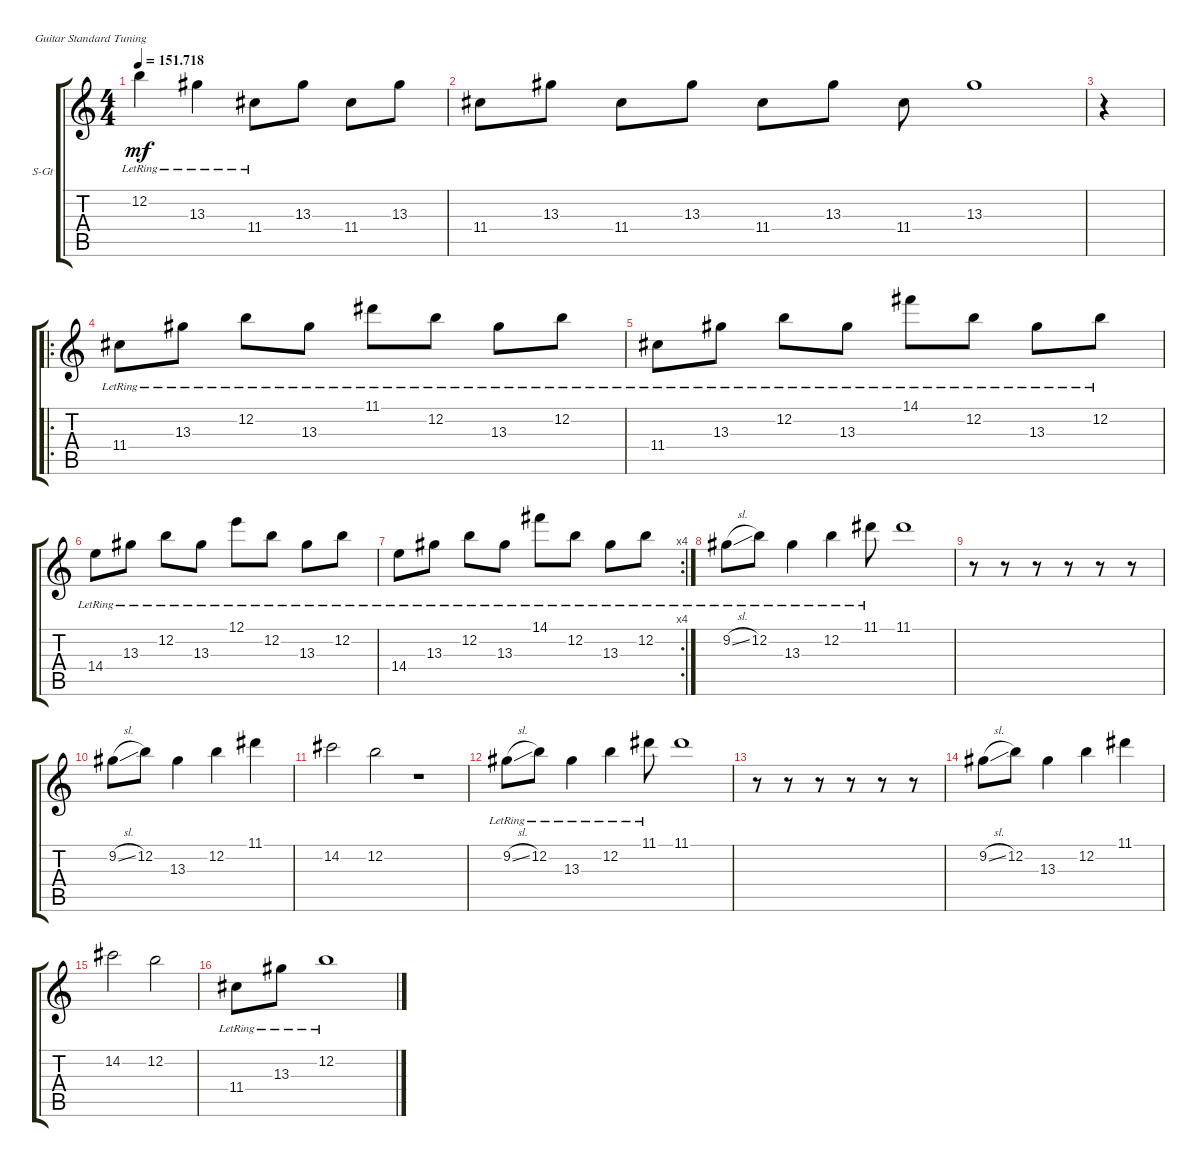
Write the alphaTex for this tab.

\defaultSystemsLayout 4
\bracketExtendMode groupsimilarinstruments
\firstSystemTrackNameOrientation horizontal
\otherSystemsTrackNameOrientation horizontal
\track ("Steel Guitar" "S-Gt") {instrument acousticguitarsteel}
\staff {score tabs}
\tuning (E4 B3 G3 D3 A2 E2)
\ts (4 4)
\tempo
151.718
\accidentals auto
\clef g2
\ottava regular
\simile none
\ks c
12.2{lr}.4{dy mf} 13.3{lr}.4 11.4{lr}.8 13.3.8 11.4.8 13.3.8 |
11.4.8 13.3.8 11.4.8 13.3.8 11.4.8 13.3.8 11.4.8 13.3.1 |
r.4 |
\ro
11.4{lr}.8 13.3{lr}.8 12.2{lr}.8 13.3{lr}.8 11.1{lr}.8 12.2{lr}.8 13.3{lr}.8 12.2{lr}.8 |
11.4{lr}.8 13.3{lr}.8 12.2{lr}.8 13.3{lr}.8 14.1{lr}.8 12.2{lr}.8 13.3{lr}.8 12.2{lr}.8 |
14.4{lr}.8 13.3{lr}.8 12.2{lr}.8 13.3{lr}.8 12.1{lr}.8 12.2{lr}.8 13.3{lr}.8 12.2{lr}.8 |
\rc 4
14.4{lr}.8 13.3{lr}.8 12.2{lr}.8 13.3{lr}.8 14.1{lr}.8 12.2{lr}.8 13.3{lr}.8 12.2{lr}.8 |
9.2{sl lr}.8 12.2{lr}.8 13.3{lr}.4 12.2{lr}.4 11.1{lr}.8 11.1.1 |
r.8 r.8 r.8 r.8 r.8 r.8 |
9.2{sl}.8 12.2.8 13.3.4 12.2.4 11.1.4 |
14.2.2 12.2.2 r.1 |
9.2{sl lr}.8 12.2{lr}.8 13.3{lr}.4 12.2{lr}.4 11.1{lr}.8 11.1.1 |
r.8 r.8 r.8 r.8 r.8 r.8 |
9.2{sl}.8 12.2.8 13.3.4 12.2.4 11.1.4 |
14.2.2 12.2.2 |
11.4{lr}.8 13.3{lr}.8 12.2{lr}.1
